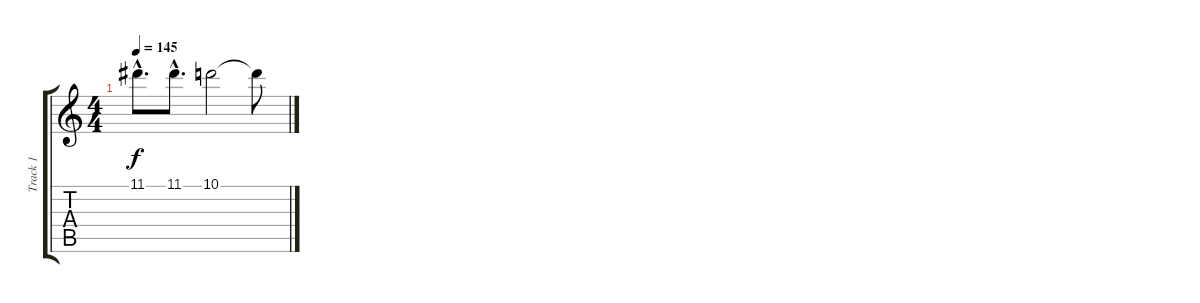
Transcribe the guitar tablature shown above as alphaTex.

\track ("Track 1" "Track 1") {instrument distortionguitar}
\staff {score tabs}
\tuning (E4 B3 G3 D3 A2 E2) {hide}
\ts (4 4)
\tempo 145
\clef g2
\ks c
11.1{hac}.8{d dy f} 11.1{hac}.8{d} 10.1.2 10.1{t}.8
